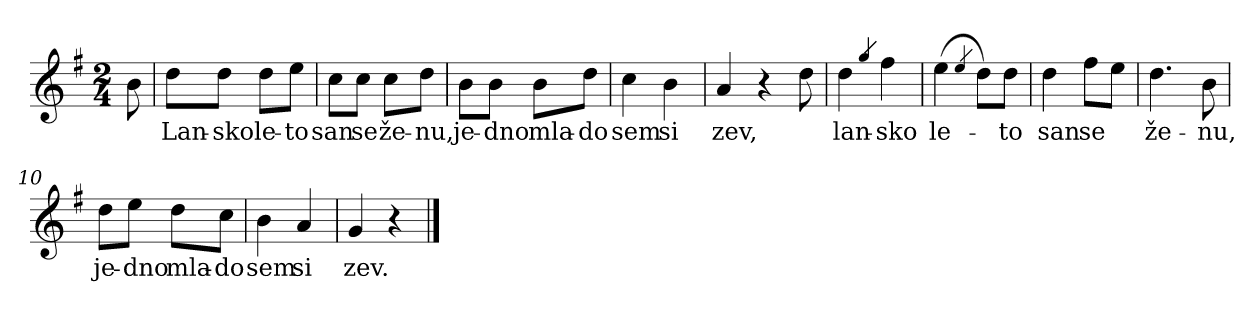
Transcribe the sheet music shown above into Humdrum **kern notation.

**kern	**text
*part1	*part1
*staff1	*staff1
*clefG2	*
*k[f#]	*
*G:	*
*M2/4	*
*MM112	*
=	=
8b\	.
=1	=1
8dd\L	Lan-
8dd\J	-sko
8dd\L	le-
8ee\J	-to
=2	=2
8cc\L	san
8cc\J	se
8cc\L	že-
8dd\J	-nu,
=3	=3
8b\L	je-
8b\J	-dno
8b\L	mla-
8dd\J	-do
=4	=4
4cc\	sem
4b\	si
=5	=5
4a/	zev,
4r	.
8dd\	.
=6	=6
4dd\	lan-
4qgg/	.
4ff#\	-sko
=7	=7
(>4ee\	le-
4qee/	.
8dd\L)	.
8dd\J	-to
!!LO:LB:g=z
=8	=8
4dd\	san
8ff#\L	se
8ee\J	.
=9	=9
4.dd\	že-
8b\	-nu,
=10	=10
8dd\L	je-
8ee\J	-dno
8dd\L	mla-
8cc\J	-do
=11	=11
4b\	sem
4a/	si
=12	=12
4g/	zev.
4r	.
==	==
*-	*-
